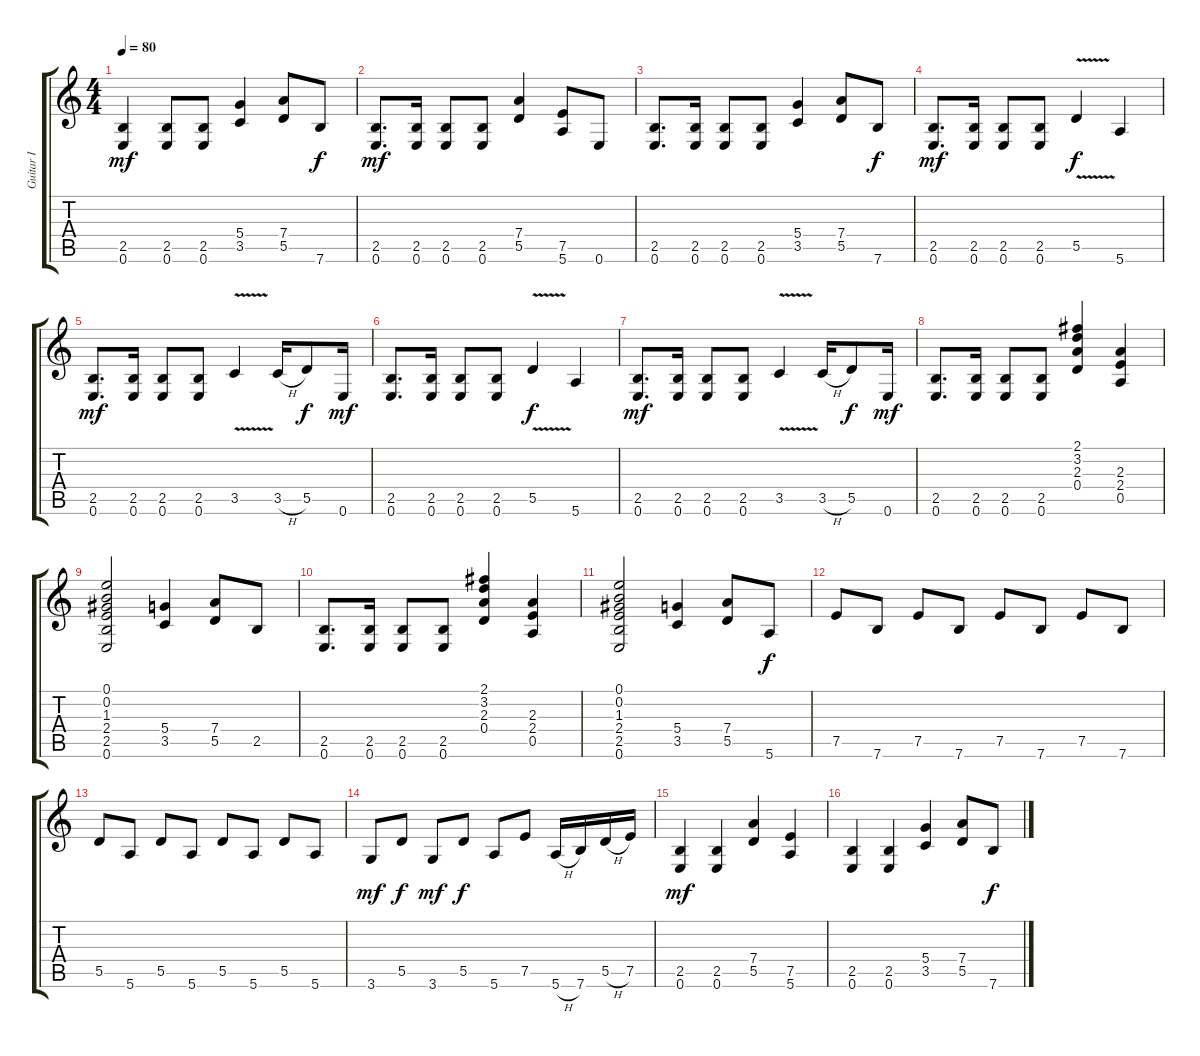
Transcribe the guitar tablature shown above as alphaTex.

\track ("Guitar I" "Guitar I") {instrument overdrivenguitar}
\staff {score tabs}
\tuning (E4 B3 G3 D3 A2 E2) {hide}
\ts (4 4)
\tempo 80
\clef g2
\ks c
(2.5 0.6).4{dy mf} (2.5 0.6).8 (2.5 0.6).8 (5.4 3.5).4 (7.4 5.5).8 7.6.8{dy f} |
(2.5 0.6).8{d dy mf} (2.5 0.6).16 (2.5 0.6).8 (2.5 0.6).8 (7.4 5.5).4 (7.5 5.6).8 0.6.8 |
(2.5 0.6).8{d} (2.5 0.6).16 (2.5 0.6).8 (2.5 0.6).8 (5.4 3.5).4 (7.4 5.5).8 7.6.8{dy f} |
(2.5 0.6).8{d dy mf} (2.5 0.6).16 (2.5 0.6).8 (2.5 0.6).8 5.5{v}.4{dy f} 5.6.4 |
(2.5 0.6).8{d dy mf} (2.5 0.6).16 (2.5 0.6).8 (2.5 0.6).8 3.5{v}.4 3.5{h}.16 5.5.8{dy f} 0.6.16{dy mf} |
(2.5 0.6).8{d} (2.5 0.6).16 (2.5 0.6).8 (2.5 0.6).8 5.5{v}.4{dy f} 5.6.4 |
(2.5 0.6).8{d dy mf} (2.5 0.6).16 (2.5 0.6).8 (2.5 0.6).8 3.5{v}.4 3.5{h}.16 5.5.8{dy f} 0.6.16{dy mf} |
(2.5 0.6).8{d} (2.5 0.6).16 (2.5 0.6).8 (2.5 0.6).8 (2.1 3.2 2.3 0.4).4 (2.3 2.4 0.5).4 |
(0.1 0.2 1.3 2.4 2.5 0.6).2 (5.4 3.5).4 (7.4 5.5).8 2.5.8 |
(2.5 0.6).8{d} (2.5 0.6).16 (2.5 0.6).8 (2.5 0.6).8 (2.1 3.2 2.3 0.4).4 (2.3 2.4 0.5).4 |
(0.1 0.2 1.3 2.4 2.5 0.6).2 (5.4 3.5).4 (7.4 5.5).8 5.6.8{dy f} |
7.5.8 7.6.8 7.5.8 7.6.8 7.5.8 7.6.8 7.5.8 7.6.8 |
5.5.8 5.6.8 5.5.8 5.6.8 5.5.8 5.6.8 5.5.8 5.6.8 |
3.6.8{dy mf} 5.5.8{dy f} 3.6.8{dy mf} 5.5.8{dy f} 5.6.8 7.5.8 5.6{h}.16 7.6.16 5.5{h}.16 7.5.16 |
(2.5 0.6).4{dy mf} (2.5 0.6).4 (7.4 5.5).4 (7.5 5.6).4 |
(2.5 0.6).4 (2.5 0.6).4 (5.4 3.5).4 (7.4 5.5).8 7.6.8{dy f}
